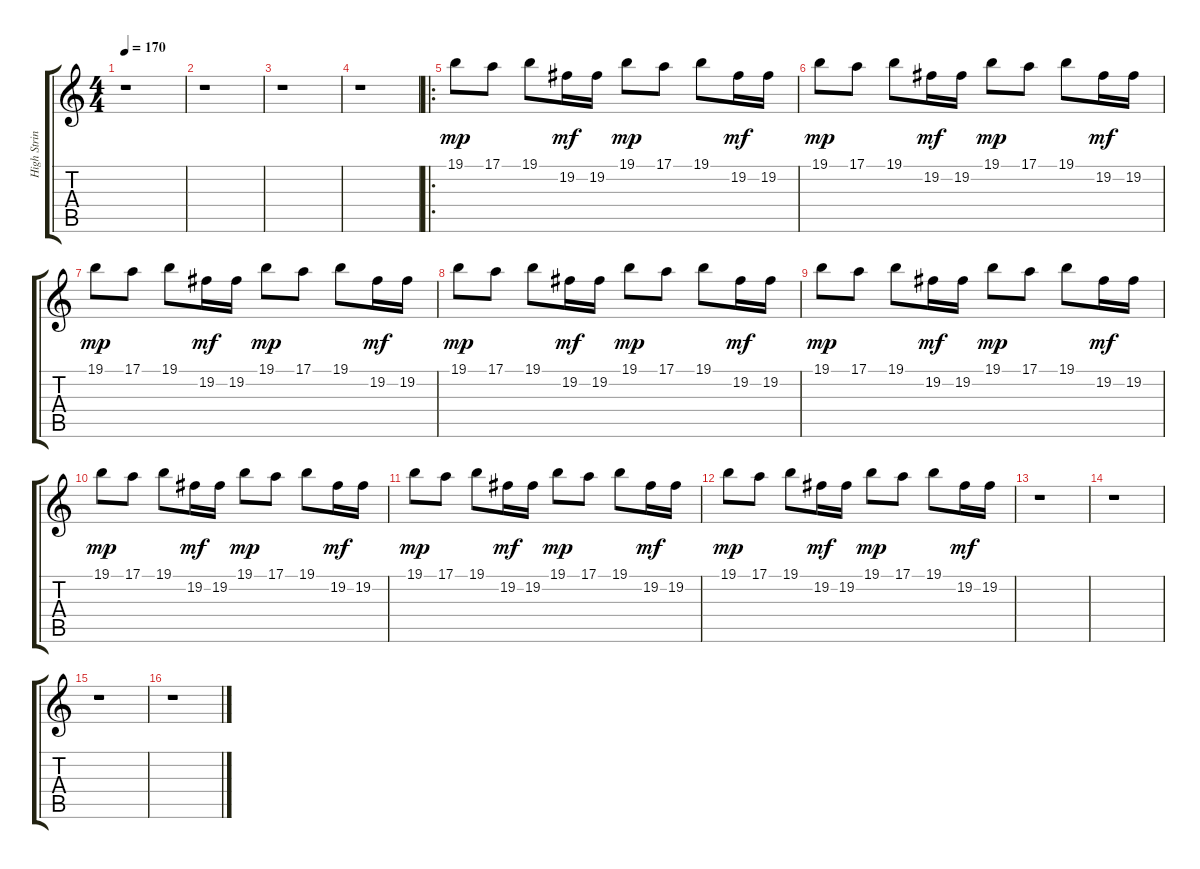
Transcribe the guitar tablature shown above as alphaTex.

\track ("High Strings" "High Strin") {instrument stringensemble1}
\staff {score tabs}
\tuning (E4 B3 G3 D3 A2 E2) {hide}
\ts (4 4)
\tempo 170
\clef g2
\ks c
r.1{dy mp instrument stringensemble1} |
r.1 |
r.1 |
r.1 |
\ro
19.1.8 17.1.8 19.1.8 19.2.16{dy mf} 19.2.16 19.1.8{dy mp} 17.1.8 19.1.8 19.2.16{dy mf} 19.2.16 |
19.1.8{dy mp} 17.1.8 19.1.8 19.2.16{dy mf} 19.2.16 19.1.8{dy mp} 17.1.8 19.1.8 19.2.16{dy mf} 19.2.16 |
19.1.8{dy mp} 17.1.8 19.1.8 19.2.16{dy mf} 19.2.16 19.1.8{dy mp} 17.1.8 19.1.8 19.2.16{dy mf} 19.2.16 |
19.1.8{dy mp} 17.1.8 19.1.8 19.2.16{dy mf} 19.2.16 19.1.8{dy mp} 17.1.8 19.1.8 19.2.16{dy mf} 19.2.16 |
19.1.8{dy mp} 17.1.8 19.1.8 19.2.16{dy mf} 19.2.16 19.1.8{dy mp} 17.1.8 19.1.8 19.2.16{dy mf} 19.2.16 |
19.1.8{dy mp} 17.1.8 19.1.8 19.2.16{dy mf} 19.2.16 19.1.8{dy mp} 17.1.8 19.1.8 19.2.16{dy mf} 19.2.16 |
19.1.8{dy mp} 17.1.8 19.1.8 19.2.16{dy mf} 19.2.16 19.1.8{dy mp} 17.1.8 19.1.8 19.2.16{dy mf} 19.2.16 |
19.1.8{dy mp} 17.1.8 19.1.8 19.2.16{dy mf} 19.2.16 19.1.8{dy mp} 17.1.8 19.1.8 19.2.16{dy mf} 19.2.16 |
r.1 |
r.1 |
r.1 |
r.1
